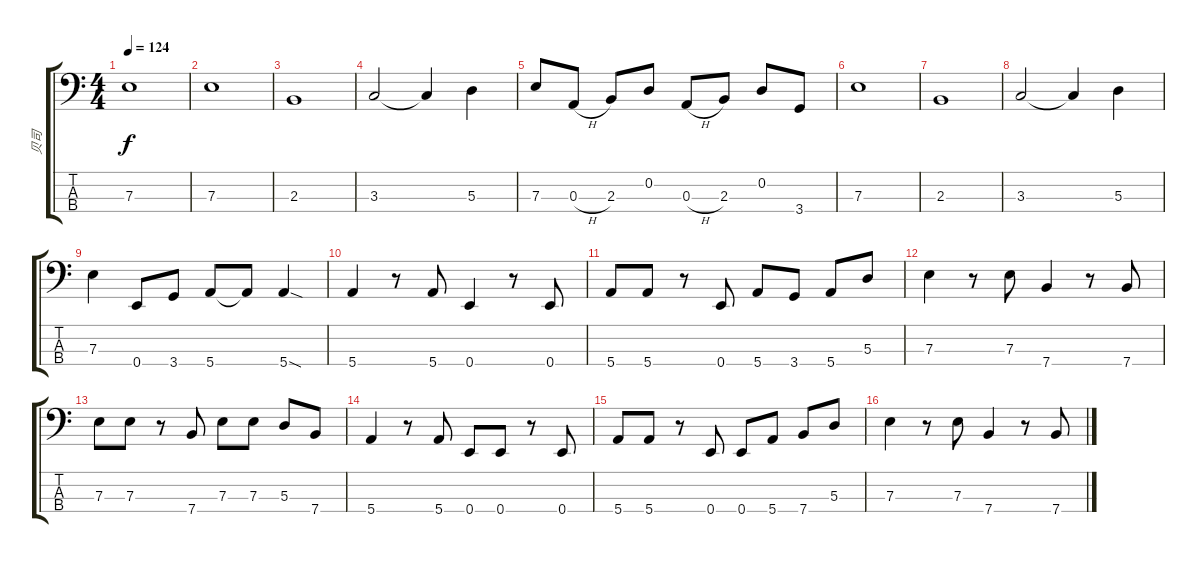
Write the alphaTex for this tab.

\track ("贝司" "贝司") {instrument electricbassfinger}
\staff {score tabs}
\tuning (G2 D2 A1 E1) {hide}
\ts (4 4)
\tempo 124
\clef f4
\ks c
7.3.1{dy f} |
7.3.1 |
2.3.1 |
3.3.2 3.3{t}.4 5.3.4 |
7.3.8 0.3{h}.8 2.3.8 0.2.8 0.3{h}.8 2.3.8 0.2.8 3.4.8 |
7.3.1 |
2.3.1 |
3.3.2 3.3{t}.4 5.3.4 |
7.3.4 0.4.8 3.4.8 5.4.8 5.4{t}.8 5.4{sod}.4 |
5.4.4 r.8 5.4.8 0.4.4 r.8 0.4.8 |
5.4.8 5.4.8 r.8 0.4.8 5.4.8 3.4.8 5.4.8 5.3.8 |
7.3.4 r.8 7.3.8 7.4.4 r.8 7.4.8 |
7.3.8 7.3.8 r.8 7.4.8 7.3.8 7.3.8 5.3.8 7.4.8 |
5.4.4 r.8 5.4.8 0.4.8 0.4.8 r.8 0.4.8 |
5.4.8 5.4.8 r.8 0.4.8 0.4.8 5.4.8 7.4.8 5.3.8 |
7.3.4 r.8 7.3.8 7.4.4 r.8 7.4.8
